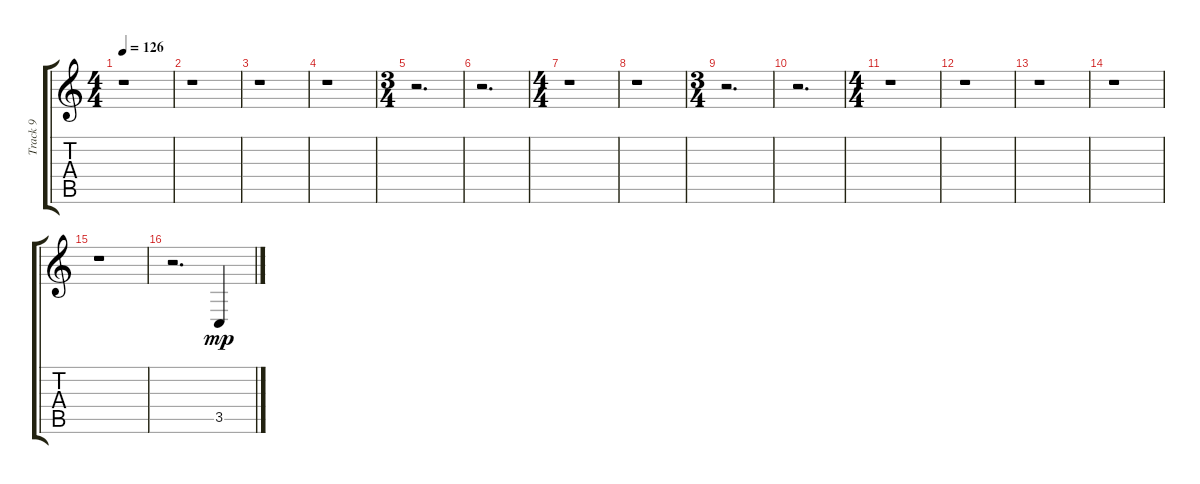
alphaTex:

\track ("Track 9" "Track 9") {instrument helicopter}
\staff {score tabs}
\tuning (E4 B3 G3 D3 A2 E2) {hide}
\ts (4 4)
\tempo 126
\clef g2
\ks c
r.1{dy mp} |
r.1 |
r.1 |
r.1 |
\ts (3 4)
r.2{d} |
r.2{d} |
\ts (4 4)
r.1 |
r.1 |
\ts (3 4)
r.2{d} |
r.2{d} |
\ts (4 4)
r.1 |
r.1 |
r.1 |
r.1 |
r.1 |
r.2{d} 3.5.4
